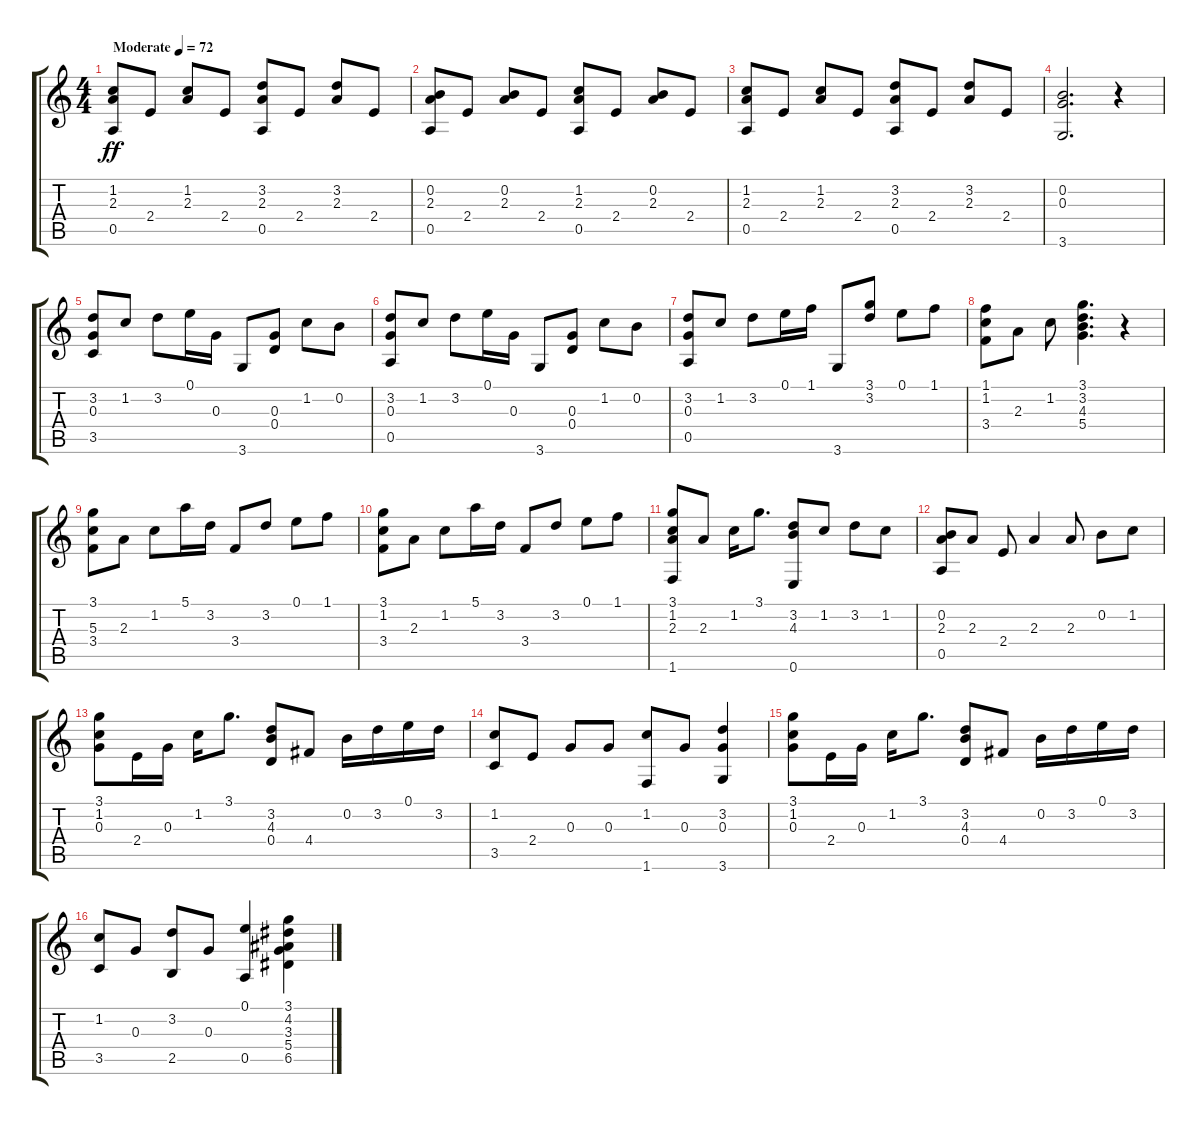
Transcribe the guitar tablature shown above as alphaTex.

\track "" {instrument acousticguitarnylon}
\staff {score tabs}
\tuning (E4 B3 G3 D3 A2 E2) {hide}
\ts (4 4)
\tempo (72 "Moderate")
\clef g2
\ks c
(1.2 2.3 0.5).8{dy ff instrument acousticguitarnylon} 2.4.8 (1.2 2.3).8 2.4.8 (3.2 2.3 0.5).8 2.4.8 (3.2 2.3).8 2.4.8 |
(0.2 2.3 0.5).8 2.4.8 (0.2 2.3).8 2.4.8 (1.2 2.3 0.5).8 2.4.8 (0.2 2.3).8 2.4.8 |
(1.2 2.3 0.5).8 2.4.8 (1.2 2.3).8 2.4.8 (3.2 2.3 0.5).8 2.4.8 (3.2 2.3).8 2.4.8 |
(0.2 0.3 3.6).2{d} r.4 |
(3.2 0.3 3.5).8 1.2.8 3.2.8 0.1.16 0.3.16 3.6.8 (0.3 0.4).8 1.2.8 0.2.8 |
(3.2 0.3 0.5).8 1.2.8 3.2.8 0.1.16 0.3.16 3.6.8 (0.3 0.4).8 1.2.8 0.2.8 |
(3.2 0.3 0.5).8 1.2.8 3.2.8 0.1.16 1.1.16 3.6.8 (3.1 3.2).8 0.1.8 1.1.8 |
(1.1 1.2 3.4).8 2.3.8 1.2.8 (3.1 3.2 4.3 5.4).4{d} r.4 |
(3.1 5.3 3.4).8 2.3.8 1.2.8 5.1.16 3.2.16 3.4.8 3.2.8 0.1.8 1.1.8 |
(3.1 1.2 3.4).8 2.3.8 1.2.8 5.1.16 3.2.16 3.4.8 3.2.8 0.1.8 1.1.8 |
(3.1 1.2 2.3 1.6).8 2.3.8 1.2.16 3.1.8{d} (3.2 4.3 0.6).8 1.2.8 3.2.8 1.2.8 |
(0.2 2.3 0.5).8 2.3.8 2.4.8 2.3.4 2.3.8 0.2.8 1.2.8 |
(3.1 1.2 0.3).8 2.4.16 0.3.16 1.2.16 3.1.8{d} (3.2 4.3 0.4).8 4.4.8 0.2.16 3.2.16 0.1.16 3.2.16 |
(1.2 3.5).8 2.4.8 0.3.8 0.3.8 (1.2 1.6).8 0.3.8 (3.2 0.3 3.6).4 |
(3.1 1.2 0.3).8 2.4.16 0.3.16 1.2.16 3.1.8{d} (3.2 4.3 0.4).8 4.4.8 0.2.16 3.2.16 0.1.16 3.2.16 |
(1.2 3.5).8 0.3.8 (3.2 2.5).8 0.3.8 (0.1 0.5).4 (3.1 4.2 3.3 5.4 6.5).4
